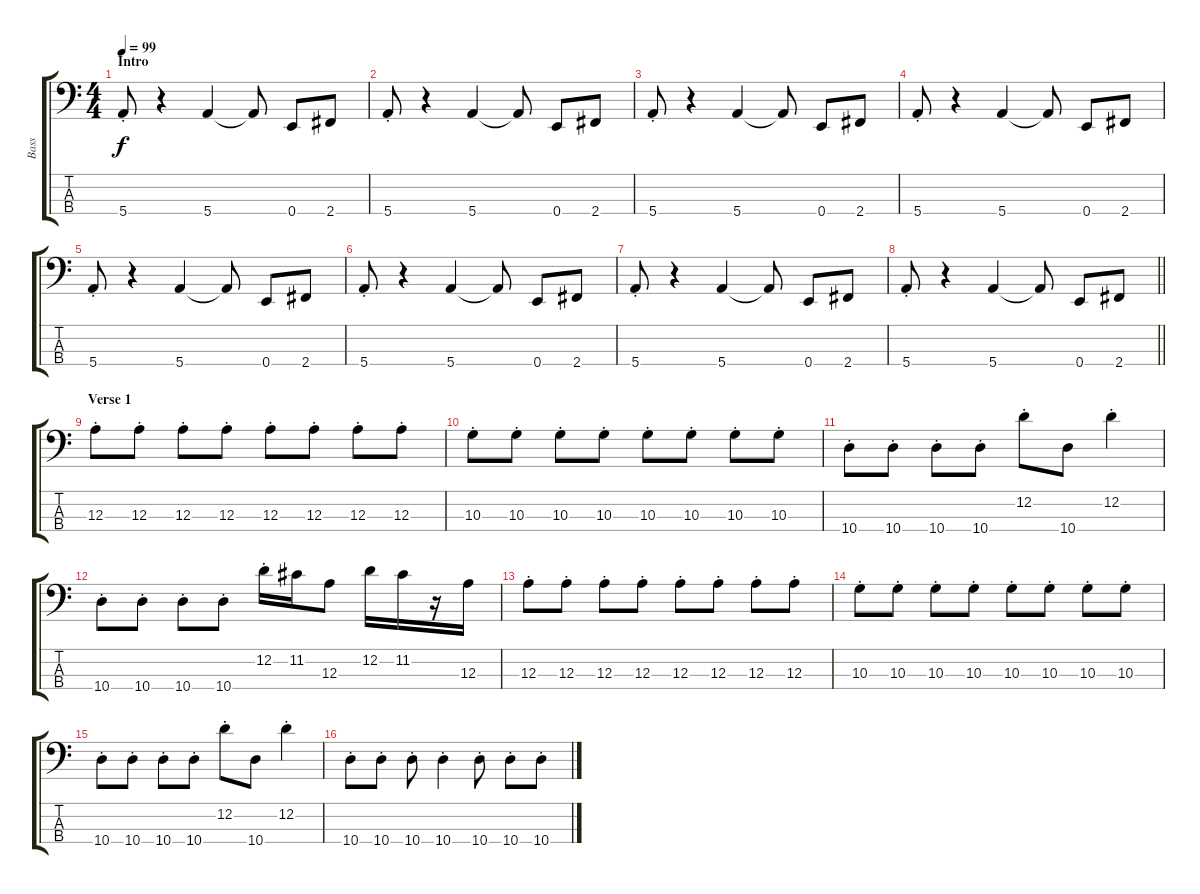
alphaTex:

\track ("Bass" "Bass") {instrument electricbassfinger}
\staff {score tabs}
\tuning (G2 D2 A1 E1) {hide}
\ts (4 4)
\section ("" "Intro")
\tempo 99
\clef f4
\ks c
5.4{st}.8{dy f instrument electricbassfinger} r.4 5.4.4 5.4{t}.8 0.4.8 2.4.8 |
5.4{st}.8 r.4 5.4.4 5.4{t}.8 0.4.8 2.4.8 |
5.4{st}.8 r.4 5.4.4 5.4{t}.8 0.4.8 2.4.8 |
5.4{st}.8 r.4 5.4.4 5.4{t}.8 0.4.8 2.4.8 |
5.4{st}.8 r.4 5.4.4 5.4{t}.8 0.4.8 2.4.8 |
5.4{st}.8 r.4 5.4.4 5.4{t}.8 0.4.8 2.4.8 |
5.4{st}.8 r.4 5.4.4 5.4{t}.8 0.4.8 2.4.8 |
\barLineRight lightlight
5.4{st}.8 r.4 5.4.4 5.4{t}.8 0.4.8 2.4.8 |
\section ("" "Verse 1")
12.3{st}.8 12.3{st}.8 12.3{st}.8 12.3{st}.8 12.3{st}.8 12.3{st}.8 12.3{st}.8 12.3{st}.8 |
10.3{st}.8 10.3{st}.8 10.3{st}.8 10.3{st}.8 10.3{st}.8 10.3{st}.8 10.3{st}.8 10.3{st}.8 |
10.4{st}.8 10.4{st}.8 10.4{st}.8 10.4{st}.8 12.2{st}.8 10.4.8 12.2{st}.4 |
10.4{st}.8 10.4{st}.8 10.4{st}.8 10.4{st}.8 12.2{st}.16 11.2.16 12.3.8 12.2.16 11.2.16 r.16 12.3.16 |
12.3{st}.8 12.3{st}.8 12.3{st}.8 12.3{st}.8 12.3{st}.8 12.3{st}.8 12.3{st}.8 12.3{st}.8 |
10.3{st}.8 10.3{st}.8 10.3{st}.8 10.3{st}.8 10.3{st}.8 10.3{st}.8 10.3{st}.8 10.3{st}.8 |
10.4{st}.8 10.4{st}.8 10.4{st}.8 10.4{st}.8 12.2{st}.8 10.4.8 12.2{st}.4 |
10.4{st}.8 10.4{st}.8 10.4{st}.8 10.4{st}.4 10.4{st}.8 10.4{st}.8 10.4{st}.8
